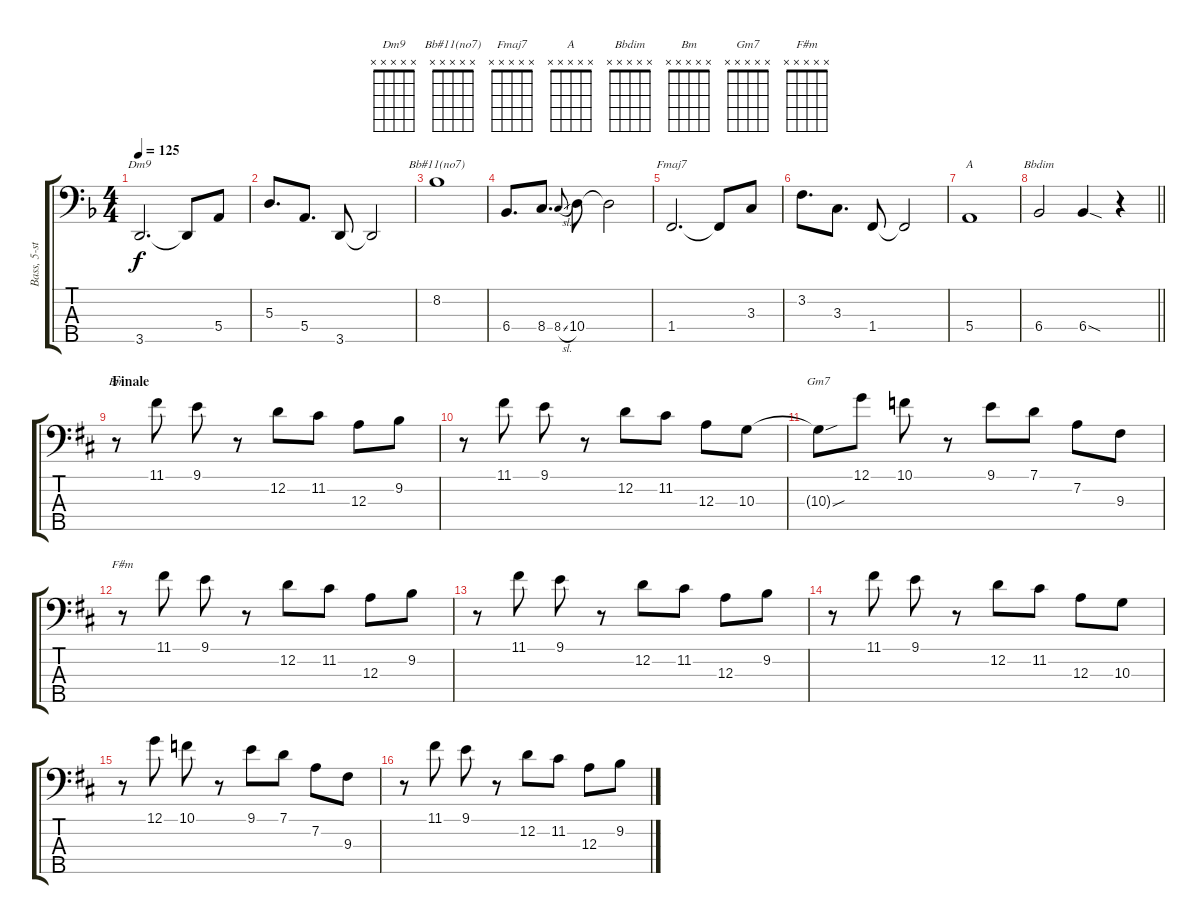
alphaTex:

\track ("Bass, 5-stringed" "Bass, 5-st") {instrument electricbassfinger}
\staff {score tabs}
\tuning (G2 D2 A1 E1 B0) {hide}
\chord ("Dm9" x x x x x)
\chord ("Bb#11(no7)" x x x x x)
\chord ("Fmaj7" x x x x x)
\chord ("A" x x x x x)
\chord ("Bbdim" x x x x x)
\chord ("Bm" x x x x x)
\chord ("Gm7" x x x x x)
\chord ("F#m" x x x x x)
\ts (4 4)
\tempo 125
\clef f4
\ks dminor
3.5.2{d ch "Dm9" dy f} 3.5{t}.8 5.4.8 |
5.3.8{d} 5.4.8{d} 3.5.8 3.5{t}.2 |
8.2.1{ch "Bb#11(no7)"} |
6.4.8{d} 8.4.8{d} 8.4{sl}.8{gr onbeat} 10.4.8 10.4{t}.2 |
1.4.2{d ch "Fmaj7"} 1.4{t}.8 3.3.8 |
3.2.8{d} 3.3.8{d} 1.4.8 1.4{t}.2 |
5.4.1{ch "A"} |
\barLineRight lightlight
6.4.2{ch "Bbdim"} 6.4{sod}.4 r.4 |
\section ("" "Finale")
\ks bminor
r.8{ch "Bm"} 11.1.8 9.1.8 r.8 12.2.8 11.2.8 12.3.8 9.2.8 |
r.8 11.1.8 9.1.8 r.8 12.2.8 11.2.8 12.3.8 10.3.8 |
10.3{sou t}.8{ch "Gm7"} 12.1.8 10.1.8 r.8 9.1.8 7.1.8 7.2.8 9.3.8 |
r.8{ch "F#m"} 11.1.8 9.1.8 r.8 12.2.8 11.2.8 12.3.8 9.2.8 |
r.8 11.1.8 9.1.8 r.8 12.2.8 11.2.8 12.3.8 9.2.8 |
r.8 11.1.8 9.1.8 r.8 12.2.8 11.2.8 12.3.8 10.3.8 |
r.8 12.1.8 10.1.8 r.8 9.1.8 7.1.8 7.2.8 9.3.8 |
r.8 11.1.8 9.1.8 r.8 12.2.8 11.2.8 12.3.8 9.2.8
